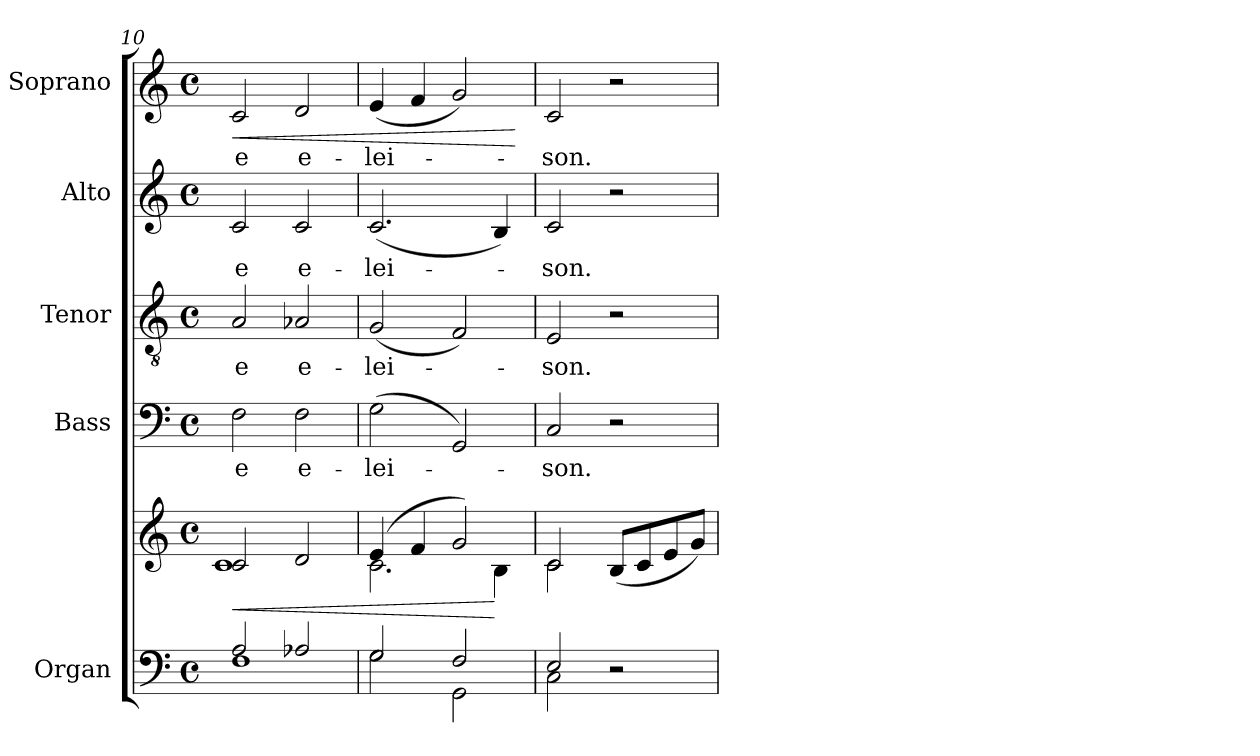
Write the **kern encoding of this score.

**kern	**kern	**dynam	**kern	**text	**kern	**text	**kern	**text	**kern	**text	**dynam
*part5	*part5	*part5	*part4	*part4	*part3	*part3	*part2	*part2	*part1	*part1	*part1
*staff6	*staff5	*staff5/6	*staff4	*staff4	*staff3	*staff3	*staff2	*staff2	*staff1	*staff1	*staff1
*I"Organ	*	*	*I"Bass	*	*I"Tenor	*	*I"Alto	*	*I"Soprano	*	*
*I'Org.	*	*	*I'B.	*	*I'T.	*	*I'A.	*	*I'S.	*	*
!!LO:PB:g=z
*clefF4	*clefG2	*	*clefF4	*	*clefGv2	*	*clefG2	*	*clefG2	*	*
*k[]	*k[]	*	*k[]	*	*k[]	*	*k[]	*	*k[]	*	*
*M4/4	*M4/4	*	*M4/4	*	*M4/4	*	*M4/4	*	*M4/4	*	*
*met(c)	*met(c)	*	*met(c)	*	*met(c)	*	*met(c)	*	*met(c)	*	*
=10	=10	=10	=10	=10	=10	=10	=10	=10	=10	=10	=10
*^	*	*	*	*	*	*	*	*	*	*	*
!	!	!	!LO:HP:b	!	!LO:LY:b	!	!LO:LY:b	!	!LO:LY:b	!	!LO:LY:b	!LO:HP:b
*	*	*^	*	*	*	*	*	*	*	*	*	*
2A/	1F	2c/	1c	<	2F\	-e	2A/	-e	2c/	-e	2c/	-e	<
!	!	!	!	!	!	!LO:LY:b	!	!LO:LY:b	!	!LO:LY:b	!	!LO:LY:b	!
2A-X/	.	2d/	.	.	2F\	e-	2A-X/	e-	2c/	e-	2d/	e-	.
=11	=11	=11	=11	=11	=11	=11	=11	=11	=11	=11	=11	=11	=11
!	!	!	!	!	!	!LO:LY:b	!	!LO:LY:b	!	!LO:LY:b	!	!LO:LY:b	!
2G/	2G\	(>4e/	2.c\	.	(>2G\	-lei-	(<2G/	-lei-	(<2.c/	-lei-	(<4e/	-lei-	.
.	.	4f/	.	.	.	.	.	.	.	.	4f/	.	.
2F/	2GG\	2g/)	.	.	2GG/)	.	2F/)	.	.	.	2g/)	.	.
.	.	.	4B\	[	.	.	.	.	4B/)	.	.	.	.
*v	*v	*	*	*	*	*	*	*	*	*	*	*	*
*	*v	*v	*	*	*	*	*	*	*	*	*	*
.	.	.	.	.	.	.	.	.	.	.	[
=12	=12	=12	=12	=12	=12	=12	=12	=12	=12	=12	=12
*^	*^	*	*	*	*	*	*	*	*	*	*
!	!	!	!	!	!	!LO:LY:b	!	!LO:LY:b	!	!LO:LY:b	!	!LO:LY:b	!
2E/	2C\	2c/	2c\	.	2C/	-son.	2E/	-son.	2c/	-son.	2c/	-son.	.
2r	2ryy	(<8B/L	2ryy	.	2r	.	2r	.	2r	.	2r	.	.
.	.	8c/	.	.	.	.	.	.	.	.	.	.	.
.	.	8e/	.	.	.	.	.	.	.	.	.	.	.
.	.	8g/J)	.	.	.	.	.	.	.	.	.	.	.
*v	*v	*	*	*	*	*	*	*	*	*	*	*	*
*	*v	*v	*	*	*	*	*	*	*	*	*	*
=	=	=	=	=	=	=	=	=	=	=	=
*-	*-	*-	*-	*-	*-	*-	*-	*-	*-	*-	*-
